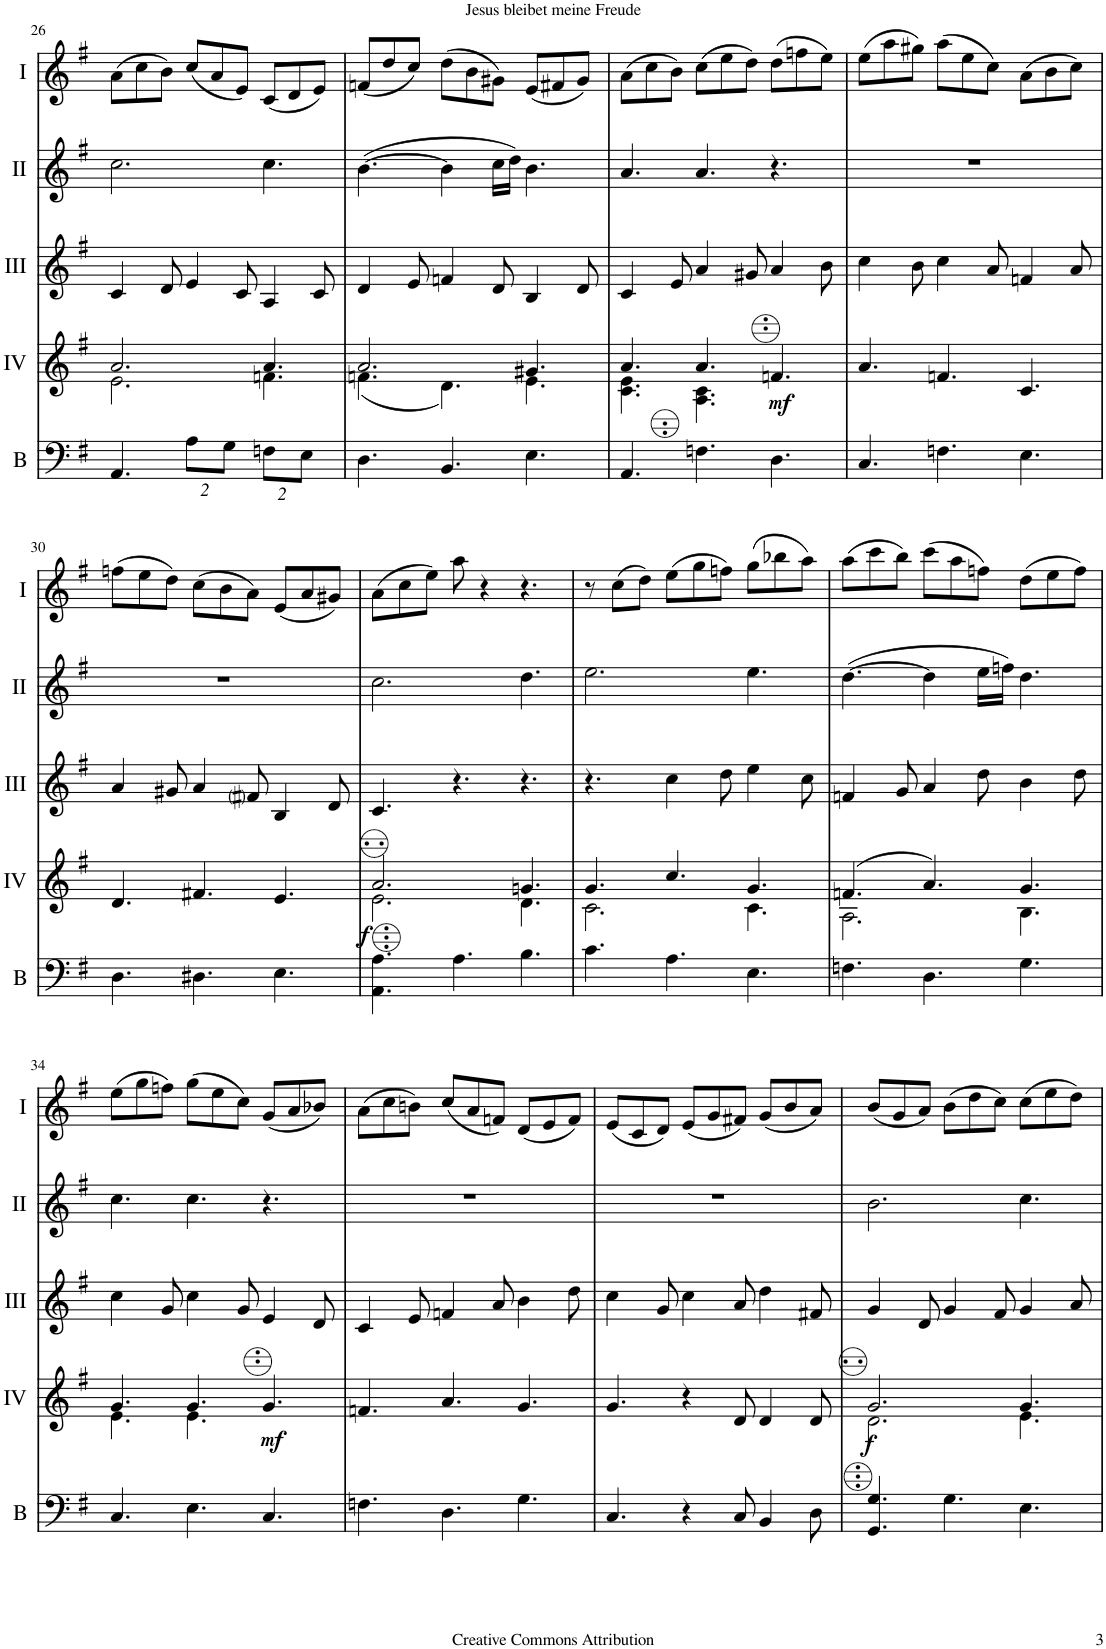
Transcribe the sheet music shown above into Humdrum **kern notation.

**kern	**kern	**dynam	**kern	**kern	**kern
*part5	*part4	*part4	*part3	*part2	*part1
*staff5	*staff4	*staff4	*staff3	*staff2	*staff1
*I"Bass	*I"Acc. 4	*	*I"Acc. 3	*I"Acc. 2	*I"Acc. 1
*I'B	*	*	*	*	*
!!LO:PB:g=z
*clefF4	*clefG2	*	*clefG2	*clefG2	*clefG2
*Trd7c12	*	*	*	*	*
*k[f#]	*k[f#]	*	*k[f#]	*k[f#]	*k[f#]
*M9/8	*M9/8	*	*M9/8	*M9/8	*M9/8
=26	=26	=26	=26	=26	=26
*	*^	*	*	*	*
4.AA/	2.a/	2.e\	.	4c/	2.cc\	(8a\L
.	.	.	.	.	.	8cc\
.	.	.	.	8d/	.	8b\J)
*Xbrackettup	*	*	*	*	*	*
16%3A\L	.	.	.	4e/	.	(8cc/L
.	.	.	.	.	.	8a/
16%3G\J	.	.	.	.	.	.
.	.	.	.	8c/	.	8e/J)
16%3Fn\L	4.a/	4.fn\	.	4A/	4.cc\	(8c/L
.	.	.	.	.	.	8d/
16%3E\J	.	.	.	.	.	.
.	.	.	.	8c/	.	8e/J)
=27	=27	=27	=27	=27	=27	=27
4.D\	2.a/	(4.fn\	.	4d/	([4.b\	(8fn/L
.	.	.	.	.	.	8dd/
.	.	.	.	8e/	.	8cc/J)
4.BB/	.	4.d\)	.	4fn/	4b\]	(8dd\L
.	.	.	.	.	.	8b\
.	.	.	.	8d/	16cc\LL	8g#X\J)
.	.	.	.	.	16dd\JJ)	.
4.E\	4.g#X/	4.e\	.	4B/	4.b\	(8e/L
.	.	.	.	.	.	8f#X/
.	.	.	.	8d/	.	8g#/J)
=28	=28	=28	=28	=28	=28	=28
4.AA/	4.a/	4.c\ 4.e\	.	4c/	4.a/	(8a\L
.	.	.	.	.	.	8cc\
.	.	.	.	8e/	.	8b\J)
4.Fn\	4.a/	4.A\ 4.c\	.	4a/	4.a/	(8cc\L
.	.	.	.	.	.	8ee\
.	.	.	.	8g#X/	.	8dd\J)
!	!	!	!LO:DY:b	!	!	!
4.D\	4.fn/	4ryy	mf	4a/	4.r	(8dd\L
.	.	.	.	.	.	8ffn\
.	.	8ryy	.	8b\	.	8ee\J)
*	*v	*v	*	*	*	*
=29	=29	=29	=29	=29	=29
4.C/	4.a/	.	4cc\	8%9r	(8ee\L
.	.	.	.	.	8aa\
.	.	.	8b\	.	8gg#X\J)
4.Fn\	4.fn/	.	4cc\	.	(8aa\L
.	.	.	.	.	8ee\
.	.	.	8a/	.	8cc\J)
4.E\	4.c/	.	4fn/	.	(8a\L
.	.	.	.	.	8b\
.	.	.	8a/	.	8cc\J)
!!LO:LB:g=z
=30	=30	=30	=30	=30	=30
4.D\	4.d/	.	4a/	8%9r	(8ffn\L
.	.	.	.	.	8ee\
.	.	.	8g#X/	.	8dd\J)
4.D#X\	4.f#X/	.	4a/	.	(8cc\L
.	.	.	.	.	8b\
.	.	.	8f#i/	.	8a\J)
4.E\	4.e/	.	4B/	.	(8e/L
.	.	.	.	.	8a/
.	.	.	8d/	.	8g#X/J)
=31	=31	=31	=31	=31	=31
*	*^	*	*	*	*
!	!	!	!LO:DY:b	!	!	!
4.AA\ 4.A\	2.a/	2.e\	f	4.c/	2.cc\	(8a\L
.	.	.	.	.	.	8cc\
.	.	.	.	.	.	8ee\J)
4.A\	.	.	.	4.r	.	8aa\
.	.	.	.	.	.	4r
4.B\	4.gn/	4.d\	.	4.r	4.dd\	4.r
=32	=32	=32	=32	=32	=32	=32
4.c\	4.g/	2.c\	.	4.r	2.ee\	8r
.	.	.	.	.	.	(8cc\L
.	.	.	.	.	.	8dd\J)
4.A\	4.cc/	.	.	4cc\	.	(8ee\L
.	.	.	.	.	.	8gg\
.	.	.	.	8dd\	.	8ffn\J)
4.E\	4.g/	4.c\	.	4ee\	4.ee\	(8gg\L
.	.	.	.	.	.	8bb-X\
.	.	.	.	8cc\	.	8aa\J)
=33	=33	=33	=33	=33	=33	=33
4.Fn\	(4.fn/	2.A\	.	4fn/	([4.dd\	(8aa\L
.	.	.	.	.	.	8ccc\
.	.	.	.	8g/	.	8bb\J)
4.D\	4.a/)	.	.	4a/	4dd\]	(8ccc\L
.	.	.	.	.	.	8aa\
.	.	.	.	8dd\	16ee\LL	8ffn\J)
.	.	.	.	.	16ffn\JJ)	.
4.G\	4.g/	4.B\	.	4b\	4.dd\	(8dd\L
.	.	.	.	.	.	8ee\
.	.	.	.	8dd\	.	8ff\J)
!!LO:LB:g=z
=34	=34	=34	=34	=34	=34	=34
4.C/	4.g/	4.e\	.	4cc\	4.cc\	(8ee\L
.	.	.	.	.	.	8gg\
.	.	.	.	8g/	.	8ffn\J)
4.E\	4.g/	4.e\	.	4cc\	4.cc\	(8gg\L
.	.	.	.	.	.	8ee\
.	.	.	.	8g/	.	8cc\J)
!	!	!	!LO:DY:b	!	!	!
4.C/	4.g/	4ryy	mf	4e/	4.r	(8g/L
.	.	.	.	.	.	8a/
.	.	8ryy	.	8d/	.	8b-X/J)
*	*v	*v	*	*	*	*
=35	=35	=35	=35	=35	=35
4.Fn\	4.fn/	.	4c/	8%9r	(8a\L
.	.	.	.	.	8cc\
.	.	.	8e/	.	8bn\J)
4.D\	4.a/	.	4fn/	.	(8cc/L
.	.	.	.	.	8a/
.	.	.	8a/	.	8fn/J)
4.G\	4.g/	.	4b\	.	(8d/L
.	.	.	.	.	8e/
.	.	.	8dd\	.	8f/J)
=36	=36	=36	=36	=36	=36
4.C/	4.g/	.	4cc\	8%9r	(8e/L
.	.	.	.	.	8c/
.	.	.	8g/	.	8d/J)
4r	4r	.	4cc\	.	(8e/L
.	.	.	.	.	8g/
8C/	8d/	.	8a/	.	8f#X/J)
4BB/	4d/	.	4dd\	.	(8g/L
.	.	.	.	.	8b/
8D\	8d/	.	8f#X/	.	8a/J)
=37	=37	=37	=37	=37	=37
*	*^	*	*	*	*
!	!	!	!LO:DY:b	!	!	!
4.GG/ 4.G/	2.g/	2.d\	f	4g/	2.b\	(8b/L
.	.	.	.	.	.	8g/
.	.	.	.	8d/	.	8a/J)
4.G\	.	.	.	4g/	.	(8b\L
.	.	.	.	.	.	8dd\
.	.	.	.	8f#/	.	8cc\J)
4.E\	4.g/	4.e\	.	4g/	4.cc\	(8cc\L
.	.	.	.	.	.	8ee\
.	.	.	.	8a/	.	8dd\J)
*	*v	*v	*	*	*	*
=	=	=	=	=	=
*-	*-	*-	*-	*-	*-
